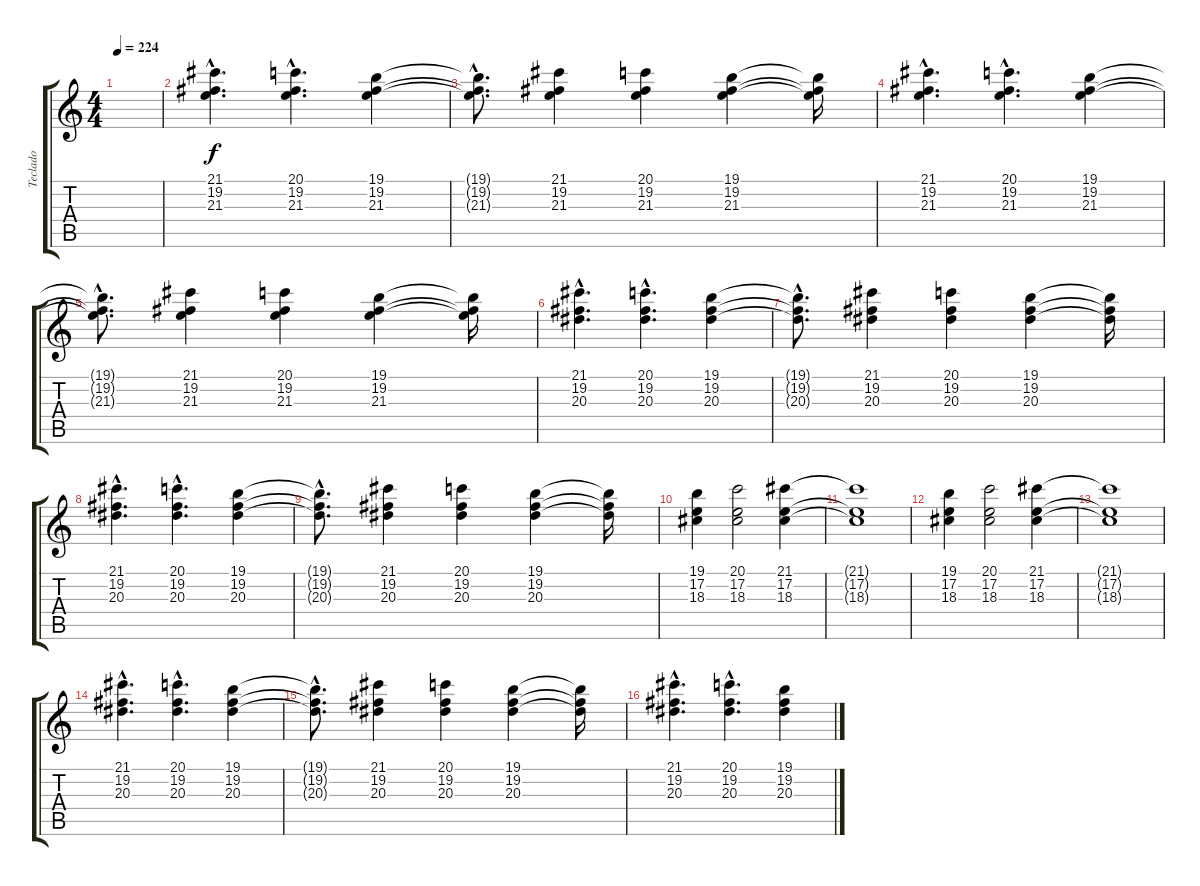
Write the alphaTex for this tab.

\track ("Teclado" "Teclado") {instrument reedorgan}
\staff {score tabs}
\tuning (E4 B3 G3 D3 A2 E2) {hide}
\ts (4 4)
\tempo 224
\clef g2
\ks c
|
(21.1{hac} 19.2{hac} 21.3{hac}).4{d volume 6} (20.1{hac} 19.2{hac} 21.3{hac}).4{d} (19.1 19.2 21.3).4 |
(19.1{hac t} 19.2{hac t} 21.3{hac t}).8{d} (21.1 19.2 21.3).4 (20.1 19.2 21.3).4 (19.1 19.2 21.3).4 (19.1{t} 19.2{t} 21.3{t}).16 |
(21.1{hac} 19.2{hac} 21.3{hac}).4{d} (20.1{hac} 19.2{hac} 21.3{hac}).4{d} (19.1 19.2 21.3).4 |
(19.1{hac t} 19.2{hac t} 21.3{hac t}).8{d} (21.1 19.2 21.3).4 (20.1 19.2 21.3).4 (19.1 19.2 21.3).4 (19.1{t} 19.2{t} 21.3{t}).16 |
(21.1{hac} 19.2{hac} 20.3{hac}).4{d} (20.1{hac} 19.2{hac} 20.3{hac}).4{d} (19.1 19.2 20.3).4 |
(19.1{hac t} 19.2{hac t} 20.3{hac t}).8{d} (21.1 19.2 20.3).4 (20.1 19.2 20.3).4 (19.1 19.2 20.3).4 (19.1{t} 19.2{t} 20.3{t}).16 |
(21.1{hac} 19.2{hac} 20.3{hac}).4{d} (20.1{hac} 19.2{hac} 20.3{hac}).4{d} (19.1 19.2 20.3).4 |
(19.1{hac t} 19.2{hac t} 20.3{hac t}).8{d} (21.1 19.2 20.3).4 (20.1 19.2 20.3).4 (19.1 19.2 20.3).4 (19.1{t} 19.2{t} 20.3{t}).16 |
(19.1 17.2 18.3).4 (20.1 17.2 18.3).2 (21.1 17.2 18.3).4 |
(21.1{t} 17.2{t} 18.3{t}).1 |
(19.1 17.2 18.3).4 (20.1 17.2 18.3).2 (21.1 17.2 18.3).4 |
(21.1{t} 17.2{t} 18.3{t}).1 |
(21.1{hac} 19.2{hac} 20.3{hac}).4{d} (20.1{hac} 19.2{hac} 20.3{hac}).4{d} (19.1 19.2 20.3).4 |
(19.1{hac t} 19.2{hac t} 20.3{hac t}).8{d} (21.1 19.2 20.3).4 (20.1 19.2 20.3).4 (19.1 19.2 20.3).4 (19.1{t} 19.2{t} 20.3{t}).16 |
(21.1{hac} 19.2{hac} 20.3{hac}).4{d} (20.1{hac} 19.2{hac} 20.3{hac}).4{d} (19.1 19.2 20.3).4
